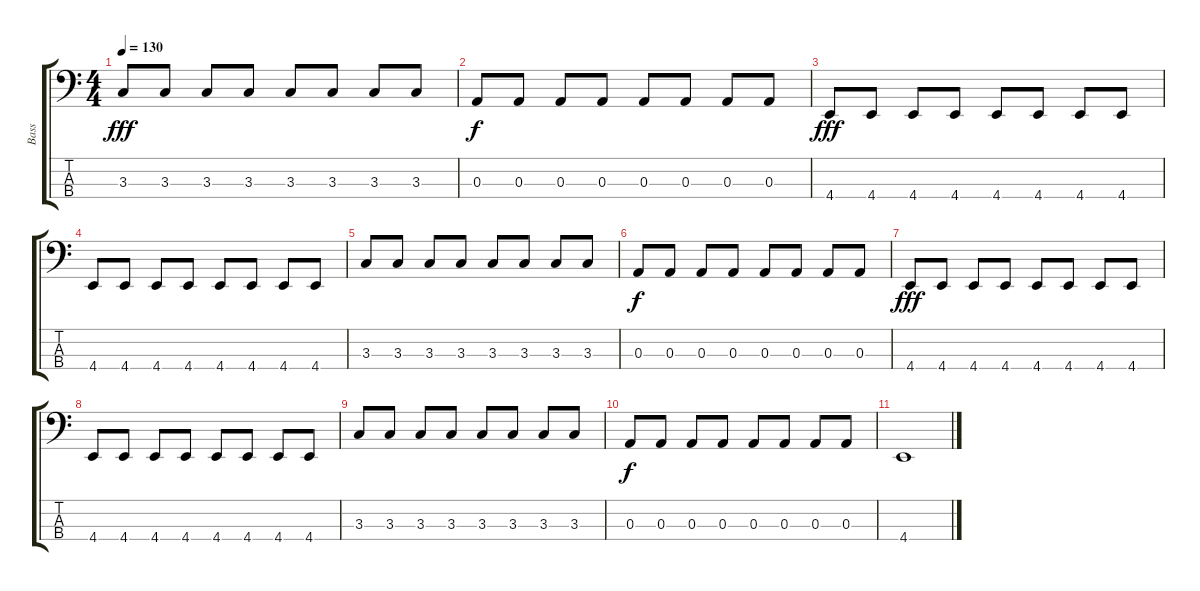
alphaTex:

\track ("Bass" "Bass") {instrument electricbassfinger}
\staff {score tabs}
\tuning (G2 D2 A1 C1) {hide}
\ts (4 4)
\tempo 130
\clef f4
\ks c
3.3.8{dy fff} 3.3.8 3.3.8 3.3.8 3.3.8 3.3.8 3.3.8 3.3.8 |
0.3.8{dy f} 0.3.8 0.3.8 0.3.8 0.3.8 0.3.8 0.3.8 0.3.8 |
4.4.8{dy fff} 4.4.8 4.4.8 4.4.8 4.4.8 4.4.8 4.4.8 4.4.8 |
4.4.8 4.4.8 4.4.8 4.4.8 4.4.8 4.4.8 4.4.8 4.4.8 |
3.3.8 3.3.8 3.3.8 3.3.8 3.3.8 3.3.8 3.3.8 3.3.8 |
0.3.8{dy f} 0.3.8 0.3.8 0.3.8 0.3.8 0.3.8 0.3.8 0.3.8 |
4.4.8{dy fff} 4.4.8 4.4.8 4.4.8 4.4.8 4.4.8 4.4.8 4.4.8 |
4.4.8 4.4.8 4.4.8 4.4.8 4.4.8 4.4.8 4.4.8 4.4.8 |
3.3.8 3.3.8 3.3.8 3.3.8 3.3.8 3.3.8 3.3.8 3.3.8 |
0.3.8{dy f} 0.3.8 0.3.8 0.3.8 0.3.8 0.3.8 0.3.8 0.3.8 |
4.4.1
